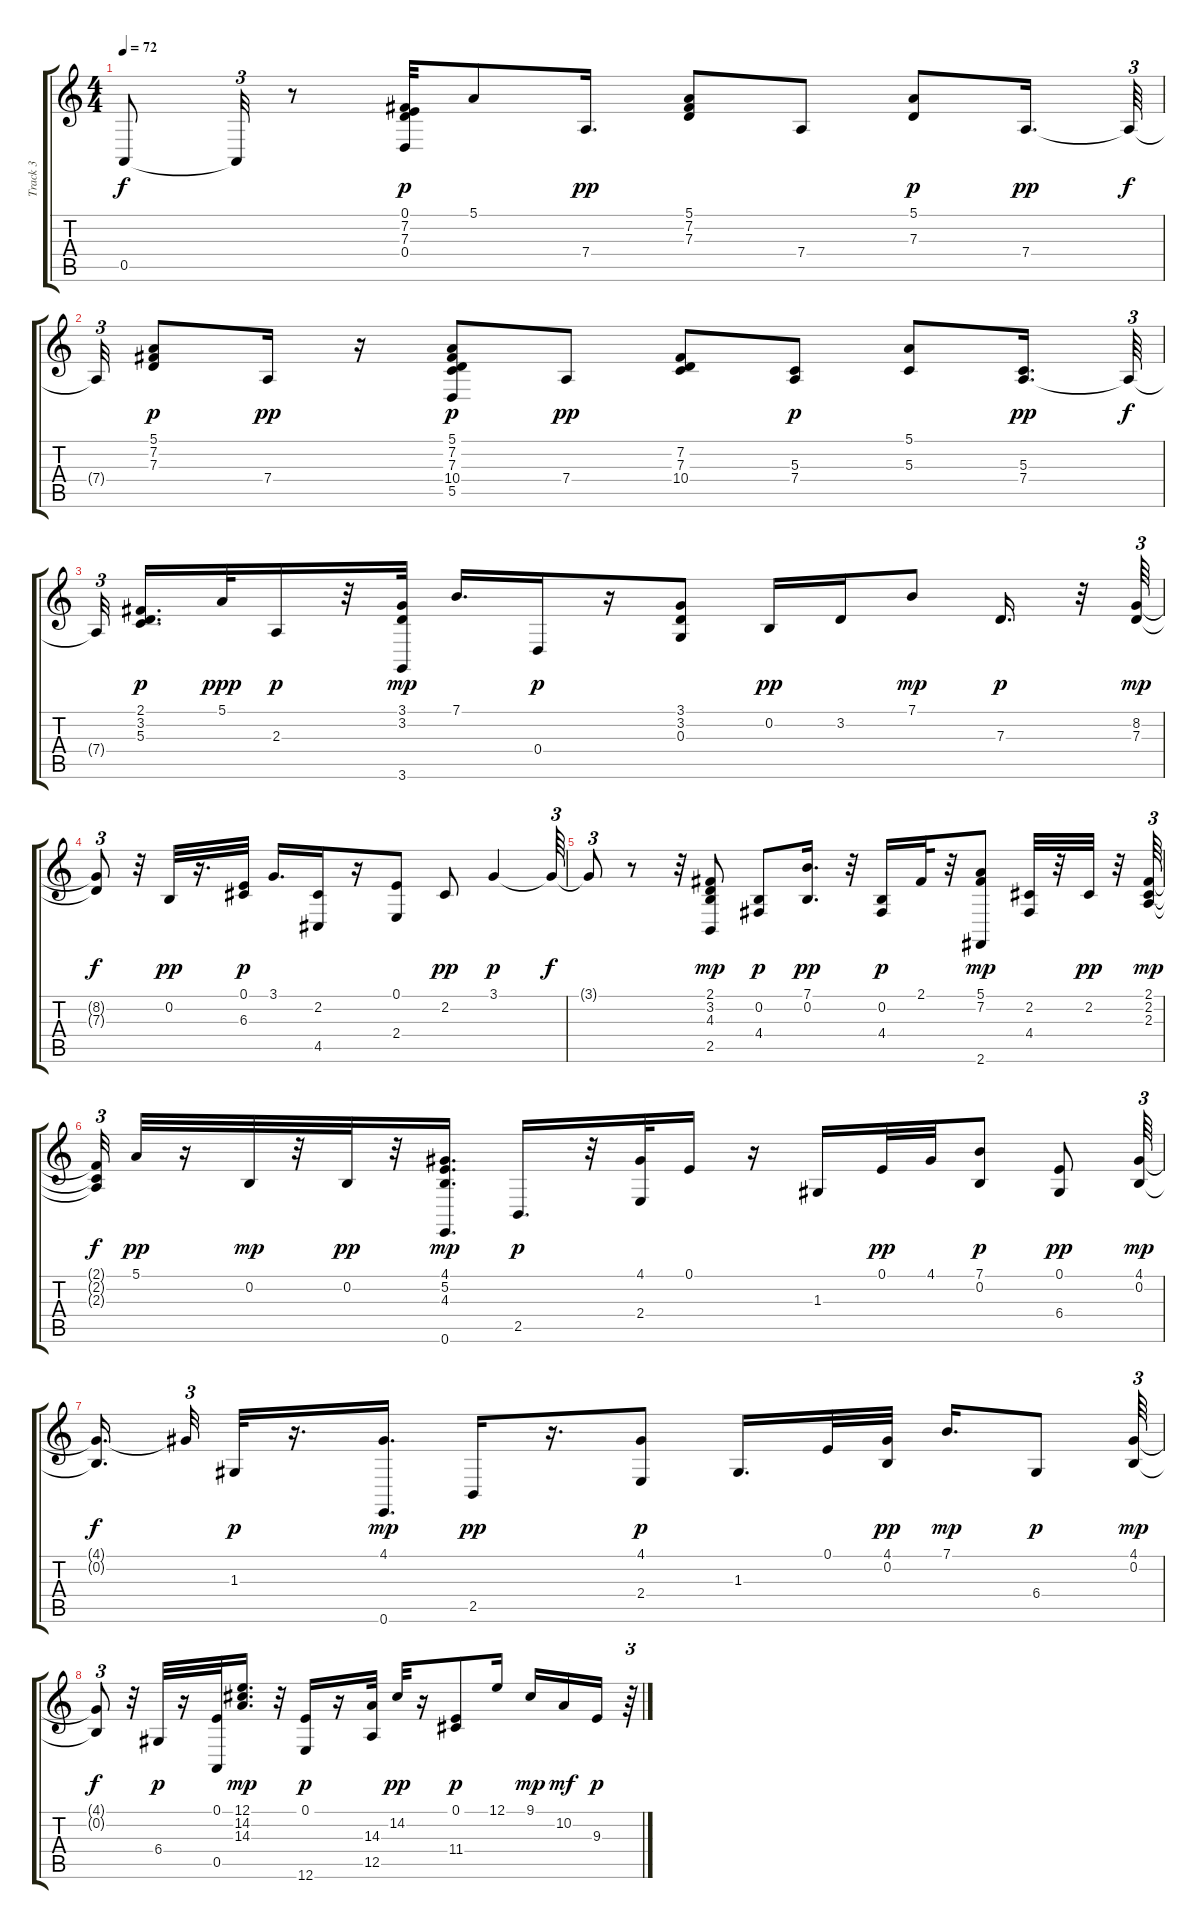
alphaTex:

\track ("Track 3" "Track 3") {instrument orchestralharp}
\staff {score tabs}
\tuning (E4 B3 G3 D3 A2 E2) {hide}
\ts (4 4)
\tempo 72
\clef g2
\ks c
0.5{t}.8{dy f} 0.5{t}.32{tu (3 2)} r.8 (0.1 7.2 7.3 0.4).32{dy p} 5.1.8 7.4.16{d dy pp} (5.1 7.2 7.3).8 7.4.8 (5.1 7.3).8{dy p} 7.4.16{d dy pp} 7.4{t}.64{tu (3 2) dy f} |
7.4{t}.32{tu (3 2)} (5.1 7.2 7.3).8{dy p} 7.4.16{dy pp} r.16 (5.1 7.2 7.3 10.4 5.5).8{dy p} 7.4.8{dy pp} (7.2 7.3 10.4).8 (5.3 7.4).8{dy p} (5.1 5.3).8 (5.3 7.4).16{d dy pp} 7.4{t}.64{tu (3 2) dy f} |
7.4{t}.32{tu (3 2) beam splitsecondary} (2.1 3.2 5.3).16{d dy p} 5.1.32{dy ppp} 2.3.16{dy p} r.32 (3.1 3.2 3.6).32{dy mp} 7.1.16{d} 0.4.16{dy p} r.16 (3.1 3.2 0.3).8 0.2.16{dy pp} 3.2.16 7.1.8{dy mp} 7.3.16{d dy p} r.32 (8.2 7.3).64{tu (3 2) dy mp} |
(8.2{t} 7.3{t}).8{tu (3 2) dy f} r.32 0.2.32{dy pp} r.16{d} (0.1 6.3).32{dy p} 3.1.16{d} (2.2 4.5).16 r.16 (0.1 2.4).8 2.2.8{dy pp} 3.1.4{dy p} 3.1{t}.64{tu (3 2) dy f} |
3.1{t}.8{tu (3 2)} r.8 r.32 (2.1 3.2 4.3 2.5).8{dy mp} (0.2 4.4).8{dy p} (7.1 0.2).16{d dy pp} r.32 (0.2 4.4).16{dy p} 2.1.32 r.32 (5.1 7.2 2.6).8{dy mp} (2.2 4.4).32 r.32 2.2.32{dy pp} r.32 (2.1 2.2 2.3).64{tu (3 2) dy mp} |
(2.1{t} 2.2{t} 2.3{t}).32{tu (3 2) dy f} 5.1.32{dy pp} r.16 0.2.32{dy mp} r.32 0.2.32{dy pp} r.32 (4.1 5.2 4.3 0.6).16{d dy mp} 2.5.16{d dy p} r.32 (4.1 2.4).32 0.1.16 r.16 1.3.16 0.1.32{dy pp} 4.1.32 (7.1 0.2).8{dy p} (0.1 6.4).8{dy pp} (4.1 0.2).64{tu (3 2) dy mp} |
(4.1{t} 0.2{t}).16{d dy f beam splitsecondary} 4.1{t}.32{tu (3 2)} 1.3.32{dy p} r.16{d} (4.1 0.6).16{d dy mp} 2.5.16{dy pp} r.16{d} (4.1 2.4).8{dy p} 1.3.16{d} 0.1.32 (4.1 0.2).32{dy pp} 7.1.16{d dy mp} 6.4.8{dy p} (4.1 0.2).64{tu (3 2) dy mp} |
(4.1{t} 0.2{t}).8{tu (3 2) dy f} r.32 6.4.32{dy p} r.16 (0.1 0.5).32 (12.1 14.2 14.3).16{d dy mp} r.32 (0.1 12.6).16{dy p} r.16 (14.3 12.5).32 14.2.32{dy pp} r.16 (0.1 11.4).8{dy p} 12.1.16 9.1.16{dy mp} 10.2.16{dy mf} 9.3.16{dy p} r.64{tu (3 2)}
